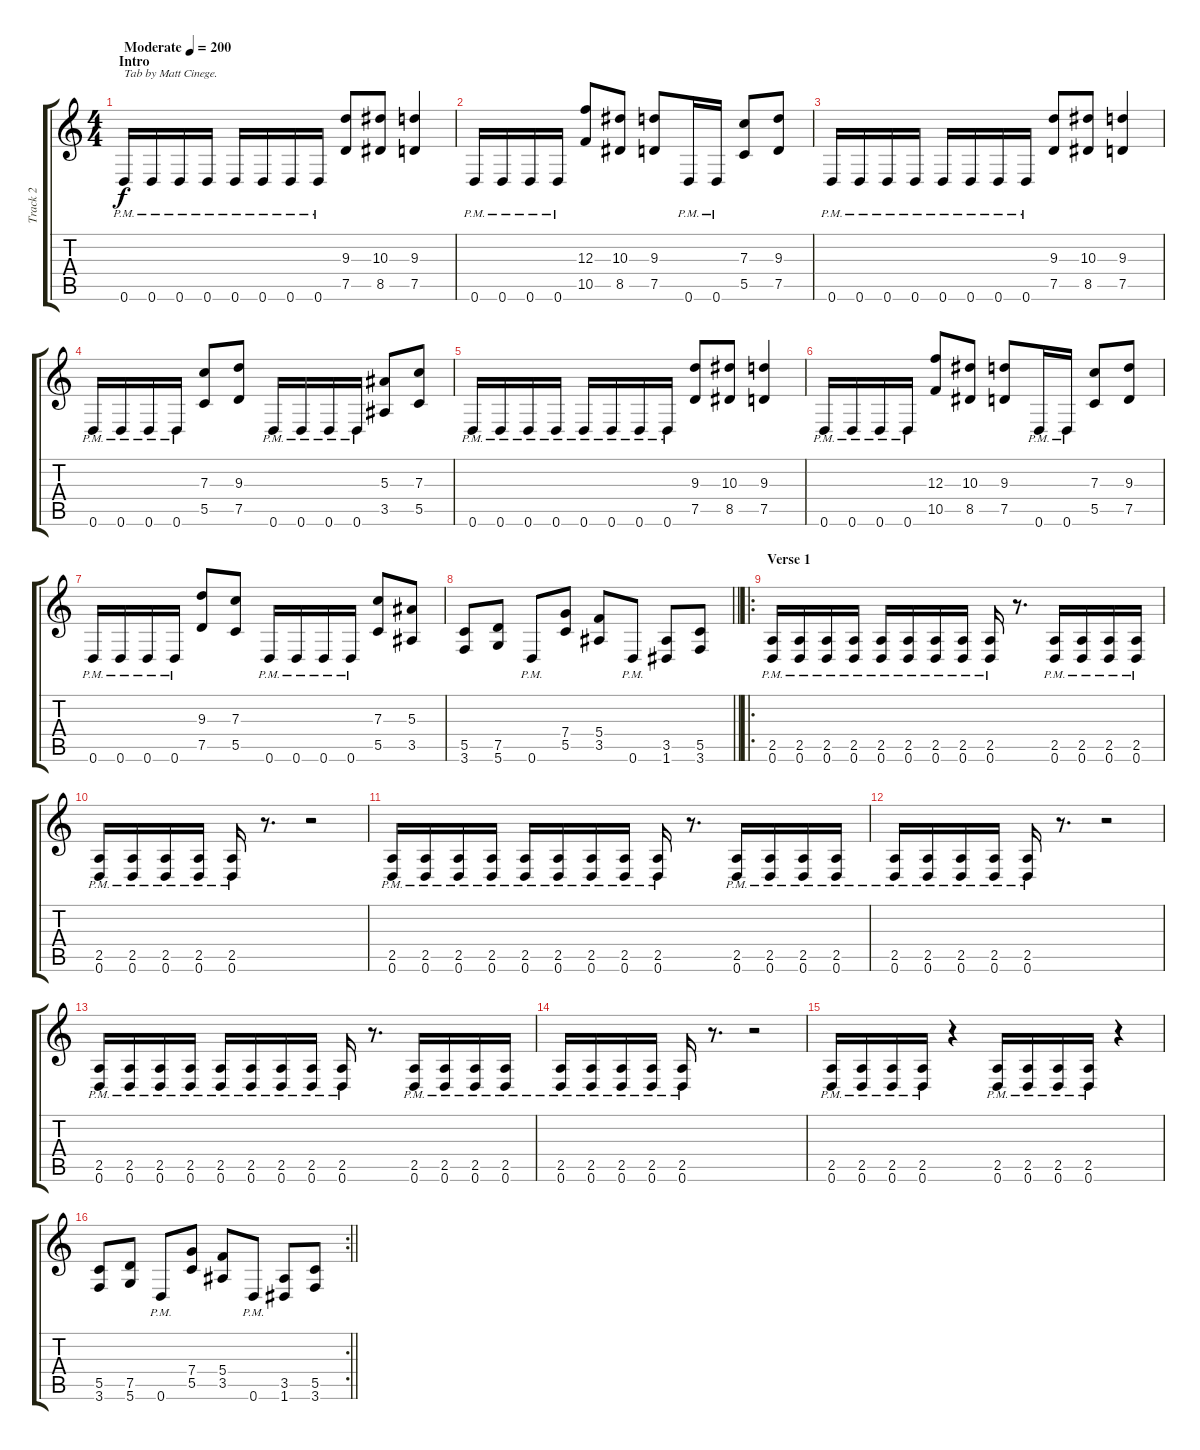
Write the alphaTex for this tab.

\track ("Track 2" "Track 2") {instrument distortionguitar}
\staff {score tabs}
\tuning (D4 A3 F3 C3 G2 D2) {hide}
\ts (4 4)
\section ("" "Intro")
\tempo (200 "Moderate")
\clef g2
\ks c
0.6{pm}.16{txt "Tab by Matt Cinege." dy f instrument distortionguitar} 0.6{pm}.16 0.6{pm}.16 0.6{pm}.16 0.6{pm}.16 0.6{pm}.16 0.6{pm}.16 0.6{pm}.16 (9.3 7.5).8 (10.3 8.5).8 (9.3 7.5).4 |
0.6{pm}.16 0.6{pm}.16 0.6{pm}.16 0.6{pm}.16 (12.3 10.5).8 (10.3 8.5).8 (9.3 7.5).8 0.6{pm}.16 0.6{pm}.16 (7.3 5.5).8 (9.3 7.5).8 |
0.6{pm}.16 0.6{pm}.16 0.6{pm}.16 0.6{pm}.16 0.6{pm}.16 0.6{pm}.16 0.6{pm}.16 0.6{pm}.16 (9.3 7.5).8 (10.3 8.5).8 (9.3 7.5).4 |
0.6{pm}.16 0.6{pm}.16 0.6{pm}.16 0.6{pm}.16 (7.3 5.5).8 (9.3 7.5).8 0.6{pm}.16 0.6{pm}.16 0.6{pm}.16 0.6{pm}.16 (5.3 3.5).8 (7.3 5.5).8 |
0.6{pm}.16 0.6{pm}.16 0.6{pm}.16 0.6{pm}.16 0.6{pm}.16 0.6{pm}.16 0.6{pm}.16 0.6{pm}.16 (9.3 7.5).8 (10.3 8.5).8 (9.3 7.5).4 |
0.6{pm}.16 0.6{pm}.16 0.6{pm}.16 0.6{pm}.16 (12.3 10.5).8 (10.3 8.5).8 (9.3 7.5).8 0.6{pm}.16 0.6{pm}.16 (7.3 5.5).8 (9.3 7.5).8 |
0.6{pm}.16 0.6{pm}.16 0.6{pm}.16 0.6{pm}.16 (9.3 7.5).8 (7.3 5.5).8 0.6{pm}.16 0.6{pm}.16 0.6{pm}.16 0.6{pm}.16 (7.3 5.5).8 (5.3 3.5).8 |
\barLineRight lightlight
(5.5 3.6).8 (7.5 5.6).8 0.6{pm}.8 (7.4 5.5).8 (5.4 3.5).8 0.6{pm}.8 (3.5 1.6).8 (5.5 3.6).8 |
\ro
\section ("" "Verse 1")
(2.5{pm} 0.6{pm}).16 (2.5{pm} 0.6{pm}).16 (2.5{pm} 0.6{pm}).16 (2.5{pm} 0.6{pm}).16 (2.5{pm} 0.6{pm}).16 (2.5{pm} 0.6{pm}).16 (2.5{pm} 0.6{pm}).16 (2.5{pm} 0.6{pm}).16 (2.5{pm} 0.6{pm}).16 r.8{d} (2.5{pm} 0.6{pm}).16 (2.5{pm} 0.6{pm}).16 (2.5{pm} 0.6{pm}).16 (2.5{pm} 0.6{pm}).16 |
(2.5{pm} 0.6{pm}).16 (2.5{pm} 0.6{pm}).16 (2.5{pm} 0.6{pm}).16 (2.5{pm} 0.6{pm}).16 (2.5{pm} 0.6{pm}).16 r.8{d} r.2 |
(2.5{pm} 0.6{pm}).16 (2.5{pm} 0.6{pm}).16 (2.5{pm} 0.6{pm}).16 (2.5{pm} 0.6{pm}).16 (2.5{pm} 0.6{pm}).16 (2.5{pm} 0.6{pm}).16 (2.5{pm} 0.6{pm}).16 (2.5{pm} 0.6{pm}).16 (2.5{pm} 0.6{pm}).16 r.8{d} (2.5{pm} 0.6{pm}).16 (2.5{pm} 0.6{pm}).16 (2.5{pm} 0.6{pm}).16 (2.5{pm} 0.6{pm}).16 |
(2.5{pm} 0.6{pm}).16 (2.5{pm} 0.6{pm}).16 (2.5{pm} 0.6{pm}).16 (2.5{pm} 0.6{pm}).16 (2.5{pm} 0.6{pm}).16 r.8{d} r.2 |
(2.5{pm} 0.6{pm}).16 (2.5{pm} 0.6{pm}).16 (2.5{pm} 0.6{pm}).16 (2.5{pm} 0.6{pm}).16 (2.5{pm} 0.6{pm}).16 (2.5{pm} 0.6{pm}).16 (2.5{pm} 0.6{pm}).16 (2.5{pm} 0.6{pm}).16 (2.5{pm} 0.6{pm}).16 r.8{d} (2.5{pm} 0.6{pm}).16 (2.5{pm} 0.6{pm}).16 (2.5{pm} 0.6{pm}).16 (2.5{pm} 0.6{pm}).16 |
(2.5{pm} 0.6{pm}).16 (2.5{pm} 0.6{pm}).16 (2.5{pm} 0.6{pm}).16 (2.5{pm} 0.6{pm}).16 (2.5{pm} 0.6{pm}).16 r.8{d} r.2 |
(2.5{pm} 0.6{pm}).16 (2.5{pm} 0.6{pm}).16 (2.5{pm} 0.6{pm}).16 (2.5{pm} 0.6{pm}).16 r.4 (2.5{pm} 0.6{pm}).16 (2.5{pm} 0.6{pm}).16 (2.5{pm} 0.6{pm}).16 (2.5{pm} 0.6{pm}).16 r.4 |
\rc 2
\barLineRight lightlight
(5.5 3.6).8 (7.5 5.6).8 0.6{pm}.8 (7.4 5.5).8 (5.4 3.5).8 0.6{pm}.8 (3.5 1.6).8 (5.5 3.6).8
